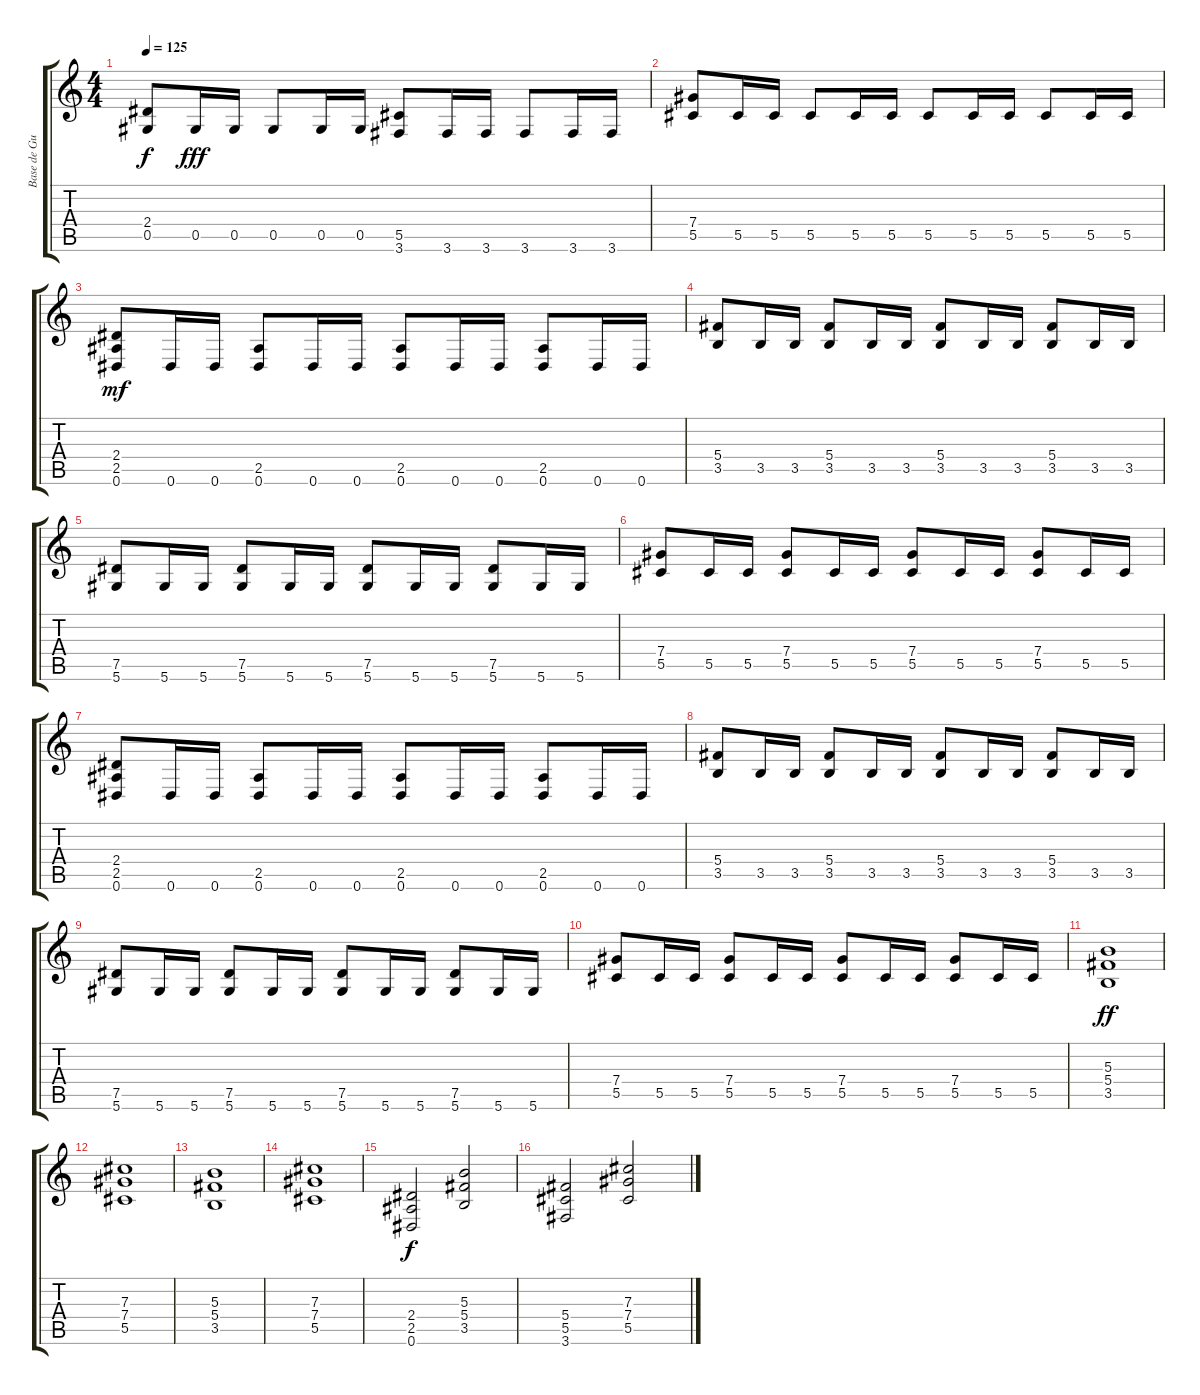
\track ("Base de Guitarra" "Base de Gu") {instrument distortionguitar}
\staff {score tabs}
\tuning (Eb4 Bb3 Gb3 Db3 Ab2 Eb2) {hide}
\ts (4 4)
\tempo 125
\clef g2
\ks c
(2.4 0.5).8{dy f} 0.5.16{dy fff} 0.5.16 0.5.8 0.5.16 0.5.16 (5.5 3.6).8 3.6.16 3.6.16 3.6.8 3.6.16 3.6.16 |
(7.4 5.5).8 5.5.16 5.5.16 5.5.8 5.5.16 5.5.16 5.5.8 5.5.16 5.5.16 5.5.8 5.5.16 5.5.16 |
(2.4 2.5 0.6).8{dy mf} 0.6.16 0.6.16 (2.5 0.6).8 0.6.16 0.6.16 (2.5 0.6).8 0.6.16 0.6.16 (2.5 0.6).8 0.6.16 0.6.16 |
(5.4 3.5).8 3.5.16 3.5.16 (5.4 3.5).8 3.5.16 3.5.16 (5.4 3.5).8 3.5.16 3.5.16 (5.4 3.5).8 3.5.16 3.5.16 |
(7.5 5.6).8 5.6.16 5.6.16 (7.5 5.6).8 5.6.16 5.6.16 (7.5 5.6).8 5.6.16 5.6.16 (7.5 5.6).8 5.6.16 5.6.16 |
(7.4 5.5).8 5.5.16 5.5.16 (7.4 5.5).8 5.5.16 5.5.16 (7.4 5.5).8 5.5.16 5.5.16 (7.4 5.5).8 5.5.16 5.5.16 |
(2.4 2.5 0.6).8 0.6.16 0.6.16 (2.5 0.6).8 0.6.16 0.6.16 (2.5 0.6).8 0.6.16 0.6.16 (2.5 0.6).8 0.6.16 0.6.16 |
(5.4 3.5).8 3.5.16 3.5.16 (5.4 3.5).8 3.5.16 3.5.16 (5.4 3.5).8 3.5.16 3.5.16 (5.4 3.5).8 3.5.16 3.5.16 |
(7.5 5.6).8 5.6.16 5.6.16 (7.5 5.6).8 5.6.16 5.6.16 (7.5 5.6).8 5.6.16 5.6.16 (7.5 5.6).8 5.6.16 5.6.16 |
(7.4 5.5).8 5.5.16 5.5.16 (7.4 5.5).8 5.5.16 5.5.16 (7.4 5.5).8 5.5.16 5.5.16 (7.4 5.5).8 5.5.16 5.5.16 |
(5.3 5.4 3.5).1{dy ff} |
(7.3 7.4 5.5).1 |
(5.3 5.4 3.5).1 |
(7.3 7.4 5.5).1 |
(2.4 2.5 0.6).2{dy f} (5.3 5.4 3.5).2 |
(5.4 5.5 3.6).2 (7.3 7.4 5.5).2
